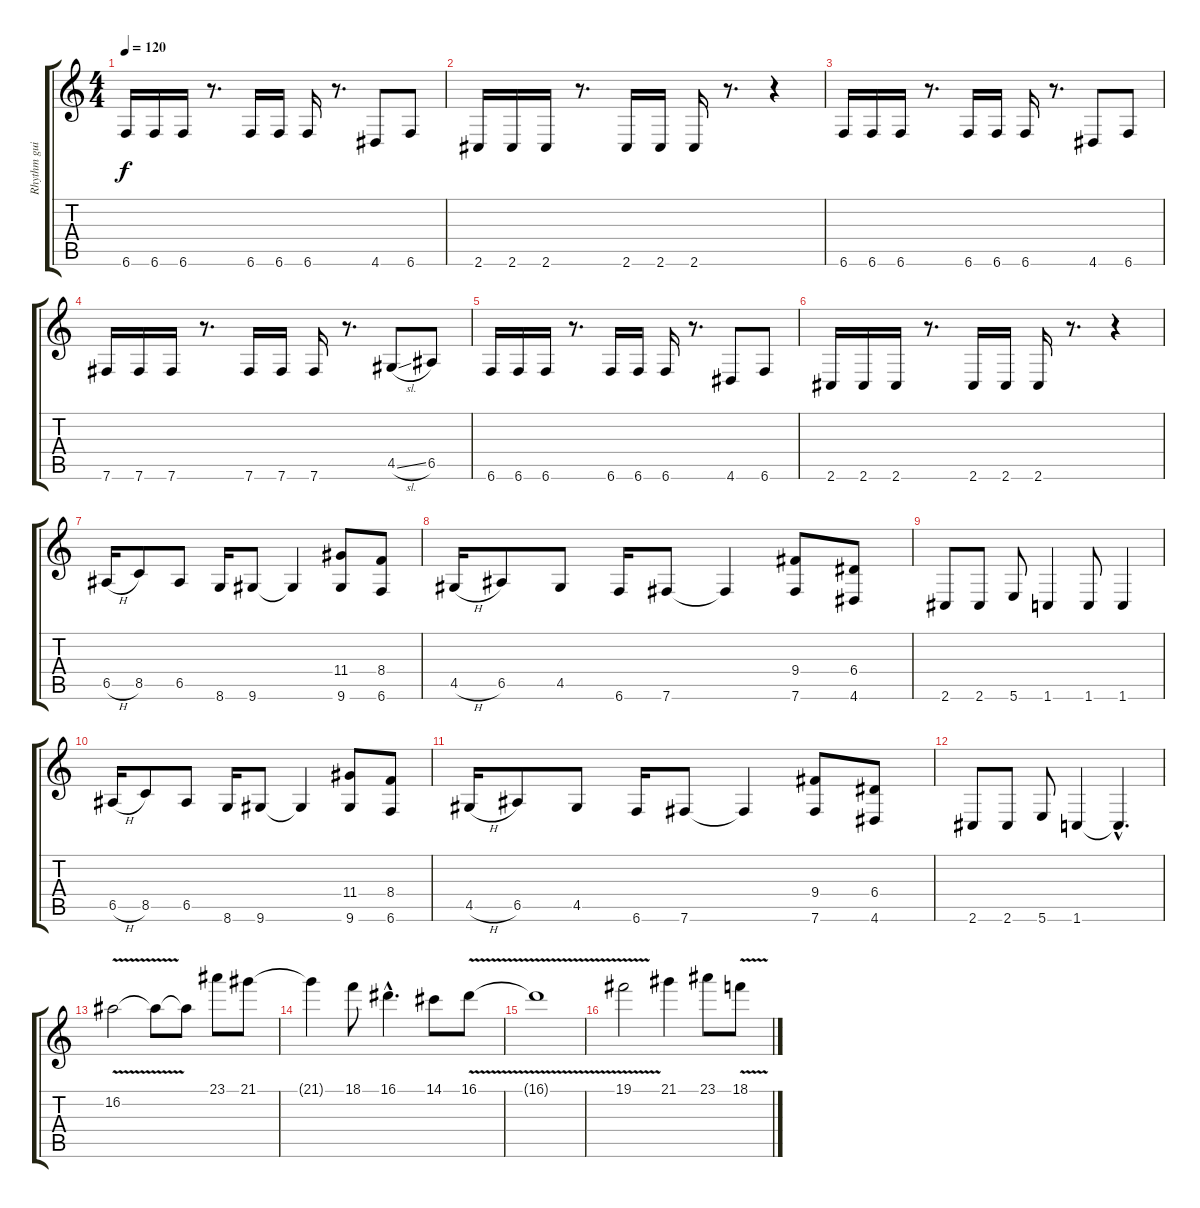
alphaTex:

\track ("Rhythm guitar I" "Rhythm gui") {instrument distortionguitar}
\staff {score tabs}
\tuning (B3 Gb3 D3 A2 E2 B1) {hide}
\ts (4 4)
\tempo 120
\clef g2
\ks c
6.6.16{dy f} 6.6.16 6.6.16 r.8{d} 6.6.16 6.6.16 6.6.16 r.8{d} 4.6.8 6.6.8 |
2.6.16 2.6.16 2.6.16 r.8{d} 2.6.16 2.6.16 2.6.16 r.8{d} r.4 |
6.6.16 6.6.16 6.6.16 r.8{d} 6.6.16 6.6.16 6.6.16 r.8{d} 4.6.8 6.6.8 |
7.6.16 7.6.16 7.6.16 r.8{d} 7.6.16 7.6.16 7.6.16 r.8{d} 4.5{sl}.8 6.5.8 |
6.6.16 6.6.16 6.6.16 r.8{d} 6.6.16 6.6.16 6.6.16 r.8{d} 4.6.8 6.6.8 |
2.6.16 2.6.16 2.6.16 r.8{d} 2.6.16 2.6.16 2.6.16 r.8{d} r.4 |
6.5{h}.16 8.5.8 6.5.8 8.6.16 9.6.8 9.6{t}.4 (11.4 9.6).8 (8.4 6.6).8 |
4.5{h}.16 6.5.8 4.5.8 6.6.16 7.6.8 7.6{t}.4 (9.4 7.6).8 (6.4 4.6).8 |
2.6.8 2.6.8 5.6.8 1.6.4 1.6.8 1.6.4 |
6.5{h}.16 8.5.8 6.5.8 8.6.16 9.6.8 9.6{t}.4 (11.4 9.6).8 (8.4 6.6).8 |
4.5{h}.16 6.5.8 4.5.8 6.6.16 7.6.8 7.6{t}.4 (9.4 7.6).8 (6.4 4.6).8 |
2.6.8 2.6.8 5.6.8 1.6.4 1.6{hac t}.4{d} |
16.2{v}.2 16.2{t}.8 16.2{t}.8 23.1.8 21.1.8 |
21.1{t}.4 18.1.8 16.1{hac}.4{d} 14.1.8 16.1{v}.8 |
16.1{t}.1 |
19.1{v}.2 21.1.4 23.1.8 18.1{v}.8
